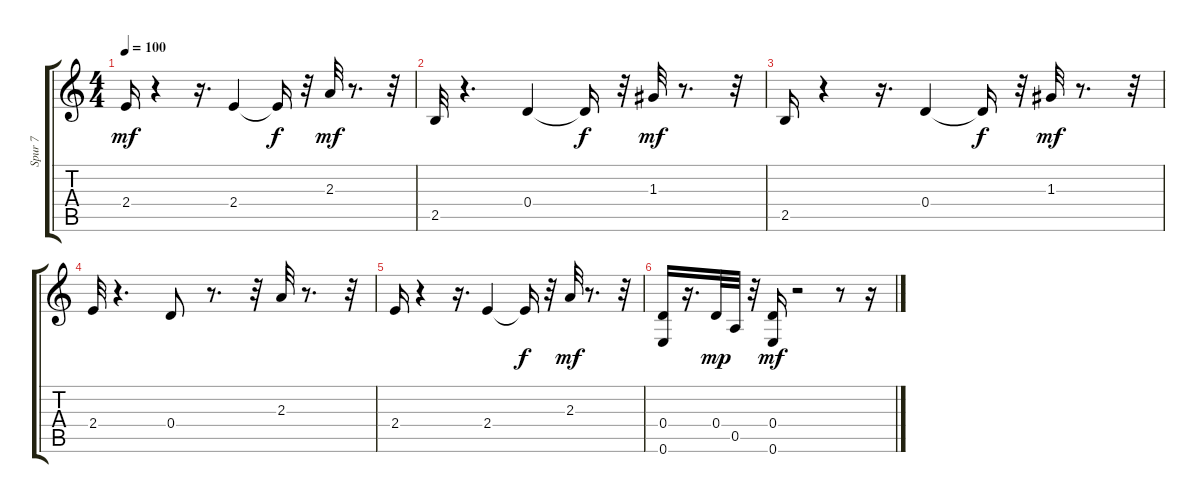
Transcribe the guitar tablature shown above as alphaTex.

\track ("Spur 7" "Spur 7") {instrument electricguitarmuted}
\staff {score tabs}
\tuning (E4 B3 G3 D3 A2 E2) {hide}
\ts (4 4)
\tempo 100
\clef g2
\ks c
2.4.16{dy mf volume 8} r.4 r.16{d} 2.4.4 2.4{t}.16{dy f} r.32 2.3.32{dy mf volume 8} r.8{d} r.32 |
2.5.32{volume 8} r.4{d} 0.4.4{volume 7} 0.4{t}.16{dy f} r.32 1.3.32{dy mf volume 7} r.8{d} r.32 |
2.5.16 r.4 r.16{d} 0.4.4{volume 6} 0.4{t}.16{dy f} r.32 1.3.32{dy mf volume 5} r.8{d} r.32 |
2.4.32{volume 5} r.4{d} 0.4.8{volume 4} r.8{d} r.32 2.3.32{volume 3} r.8{d} r.32 |
2.4.16{volume 2} r.4 r.16{d} 2.4.4{volume 1} 2.4{t}.16{dy f} r.32 2.3.32{dy mf} r.8{d} r.32 |
(0.4 0.6).16 r.16{d} 0.4.32{dy mp} 0.5.32 r.32 (0.4 0.6).16{dy mf} r.2 r.8 r.16
